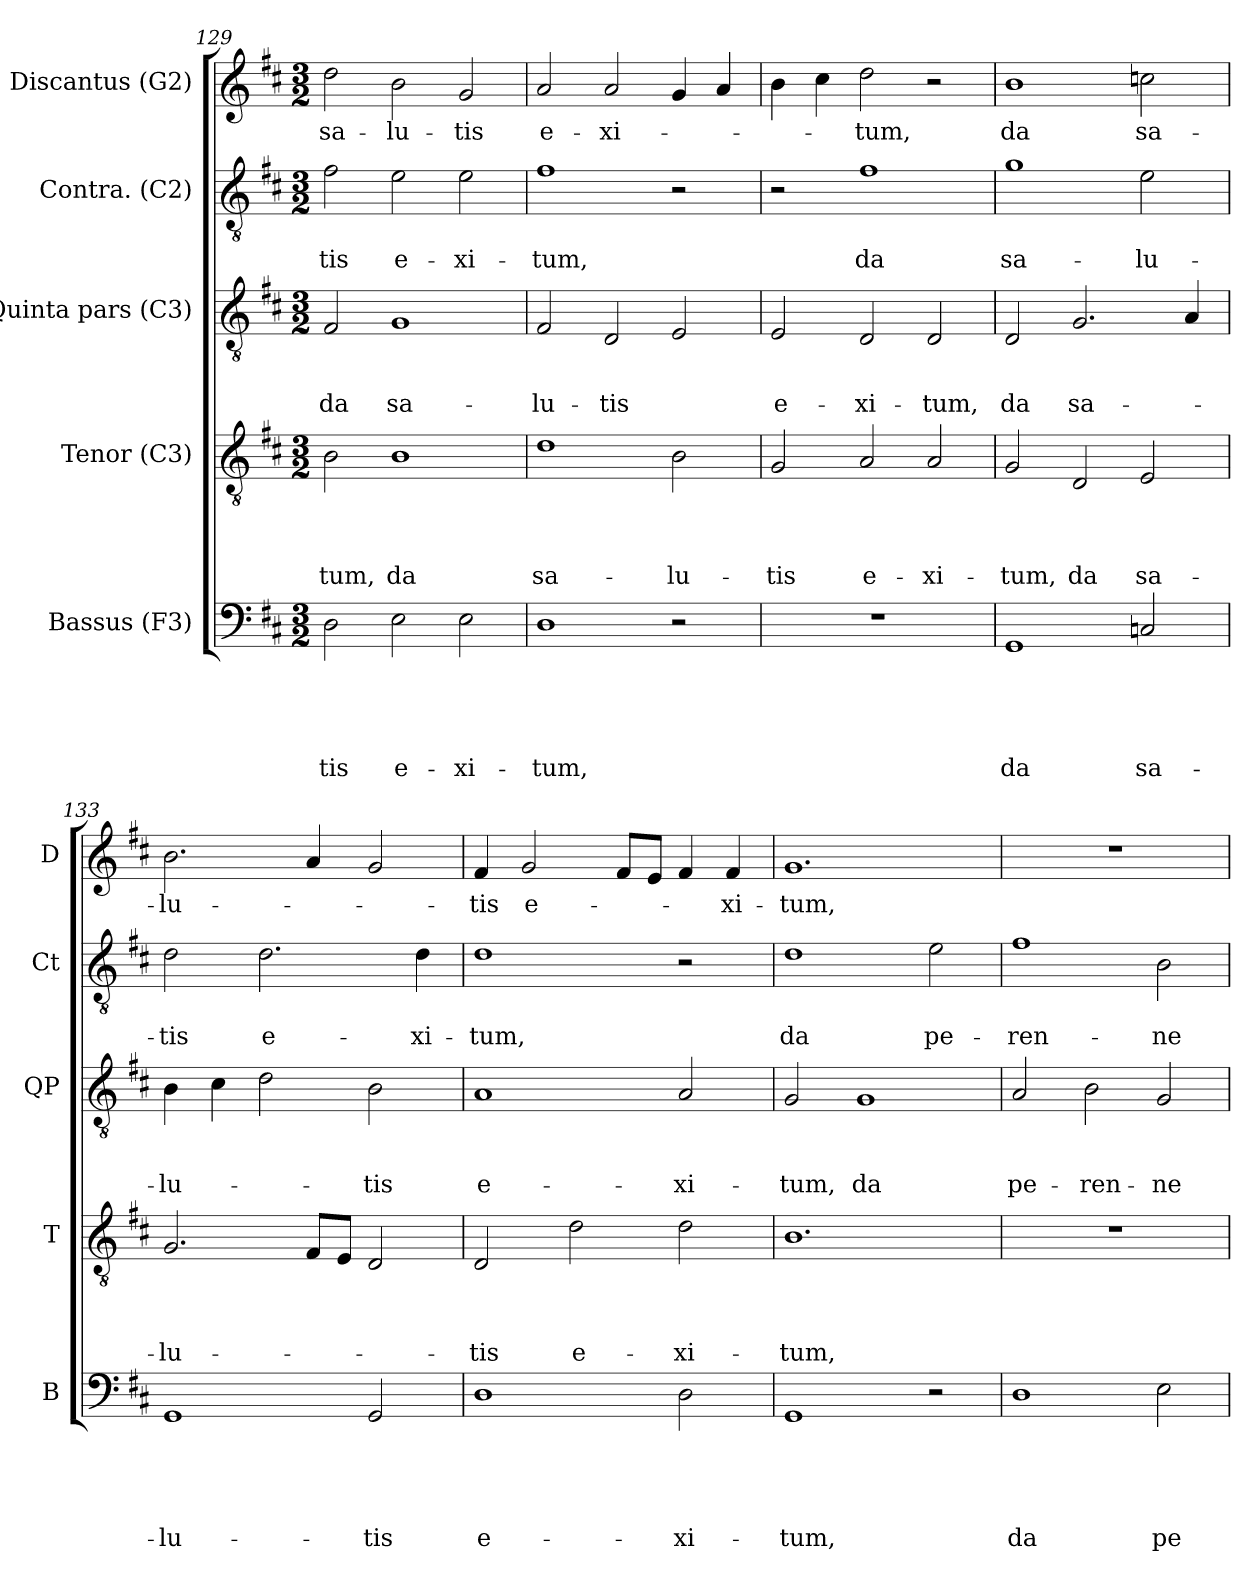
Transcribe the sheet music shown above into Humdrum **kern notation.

**kern	**text	**text	**text	**text	**text	**kern	**text	**text	**text	**text	**kern	**text	**text	**text	**kern	**text	**text	**kern	**text
*part5	*part5	*part5	*part5	*part5	*part5	*part4	*part4	*part4	*part4	*part4	*part3	*part3	*part3	*part3	*part2	*part2	*part2	*part1	*part1
*staff5	*staff5	*staff5	*staff5	*staff5	*staff5	*staff4	*staff4	*staff4	*staff4	*staff4	*staff3	*staff3	*staff3	*staff3	*staff2	*staff2	*staff2	*staff1	*staff1
*I"Bassus (F3)	*	*	*	*	*	*I"Tenor (C3)	*	*	*	*	*I"Quinta pars (C3)	*	*	*	*I"Contra. (C2)	*	*	*I"Discantus (G2)	*
*I'B	*	*	*	*	*	*I'T	*	*	*	*	*I'QP	*	*	*	*I'Ct	*	*	*I'D	*
*clefF4	*	*	*	*	*	*clefGv2	*	*	*	*	*clefGv2	*	*	*	*clefGv2	*	*	*clefG2	*
*k[f#c#]	*	*	*	*	*	*k[f#c#]	*	*	*	*	*k[f#c#]	*	*	*	*k[f#c#]	*	*	*k[f#c#]	*
*D:	*	*	*	*	*	*D:	*	*	*	*	*D:	*	*	*	*D:	*	*	*D:	*
*M3/2	*	*	*	*	*	*M3/2	*	*	*	*	*M3/2	*	*	*	*M3/2	*	*	*M3/2	*
=129	=129	=129	=129	=129	=129	=129	=129	=129	=129	=129	=129	=129	=129	=129	=129	=129	=129	=129	=129
!	!	!	!	!	!LO:LY:b	!	!	!	!	!LO:LY:b	!	!	!	!LO:LY:b	!	!	!LO:LY:b	!	!LO:LY:b
2D\	.	.	.	.	-tis	2B\	.	.	.	-tum,	2F#/	.	.	da	2f#\	.	-tis	2dd\	sa-
!	!	!	!	!	!LO:LY:b	!	!	!	!	!LO:LY:b	!	!	!	!LO:LY:b	!	!	!LO:LY:b	!	!LO:LY:b
2E\	.	.	.	.	e-	1B	.	.	.	da	1G	.	.	sa-	2e\	.	e-	2b\	-lu-
!	!	!	!	!	!LO:LY:b	!	!	!	!	!	!	!	!	!	!	!	!LO:LY:b	!	!LO:LY:b
2E\	.	.	.	.	-xi-	.	.	.	.	.	.	.	.	.	2e\	.	-xi-	2g/	-tis
=130	=130	=130	=130	=130	=130	=130	=130	=130	=130	=130	=130	=130	=130	=130	=130	=130	=130	=130	=130
!	!	!	!	!	!LO:LY:b	!	!	!	!	!LO:LY:b	!	!	!	!LO:LY:b	!	!	!LO:LY:b	!	!LO:LY:b
1D	.	.	.	.	-tum,	1d	.	.	.	sa-	2F#/	.	.	-lu-	1f#	.	-tum,	2a/	e-
!	!	!	!	!	!	!	!	!	!	!	!	!	!	!LO:LY:b	!	!	!	!	!LO:LY:b
.	.	.	.	.	.	.	.	.	.	.	2D/	.	.	-tis	.	.	.	2a/	-xi-
!	!	!	!	!	!	!	!	!	!	!LO:LY:b	!	!	!	!	!	!	!	!	!
2r	.	.	.	.	.	2B\	.	.	.	-lu-	2E/	.	.	.	2r	.	.	4g/	.
.	.	.	.	.	.	.	.	.	.	.	.	.	.	.	.	.	.	4a/	.
=131	=131	=131	=131	=131	=131	=131	=131	=131	=131	=131	=131	=131	=131	=131	=131	=131	=131	=131	=131
!LO:N:vis=1	!	!	!	!	!	!	!	!	!	!LO:LY:b	!	!	!	!LO:LY:b	!	!	!	!	!
1.r	.	.	.	.	.	2G/	.	.	.	-tis	2E/	.	.	e-	2r	.	.	4b\	.
.	.	.	.	.	.	.	.	.	.	.	.	.	.	.	.	.	.	4cc#\	.
!	!	!	!	!	!	!	!	!	!	!LO:LY:b	!	!	!	!LO:LY:b	!	!	!LO:LY:b	!	!LO:LY:b
.	.	.	.	.	.	2A/	.	.	.	e-	2D/	.	.	-xi-	1f#	.	da	2dd\	-tum,
!	!	!	!	!	!	!	!	!	!	!LO:LY:b	!	!	!	!LO:LY:b	!	!	!	!	!
.	.	.	.	.	.	2A/	.	.	.	-xi-	2D/	.	.	-tum,	.	.	.	2r	.
=132	=132	=132	=132	=132	=132	=132	=132	=132	=132	=132	=132	=132	=132	=132	=132	=132	=132	=132	=132
!	!	!	!	!	!LO:LY:b	!	!	!	!	!LO:LY:b	!	!	!	!LO:LY:b	!	!	!LO:LY:b	!	!LO:LY:b
1GG	.	.	.	.	da	2G/	.	.	.	-tum,	2D/	.	.	da	1g	.	sa-	1b	da
!	!	!	!	!	!	!	!	!	!	!LO:LY:b	!	!	!	!LO:LY:b	!	!	!	!	!
.	.	.	.	.	.	2D/	.	.	.	da	2.G/	.	.	sa-	.	.	.	.	.
!	!	!	!	!	!LO:LY:b	!	!	!	!	!LO:LY:b	!	!	!	!	!	!	!LO:LY:b	!	!LO:LY:b
2Cn/	.	.	.	.	sa-	2E/	.	.	.	sa-	.	.	.	.	2e\	.	-lu-	2ccn\	sa-
.	.	.	.	.	.	.	.	.	.	.	4A/	.	.	.	.	.	.	.	.
!!LO:PB:g=z
=133	=133	=133	=133	=133	=133	=133	=133	=133	=133	=133	=133	=133	=133	=133	=133	=133	=133	=133	=133
!	!	!	!	!	!LO:LY:b	!	!	!	!	!LO:LY:b	!	!	!	!LO:LY:b	!	!	!LO:LY:b	!	!LO:LY:b
1GG	.	.	.	.	-lu-	2.G/	.	.	.	-lu-	4B\	.	.	-lu-	2d\	.	-tis	2.b\	-lu-
.	.	.	.	.	.	.	.	.	.	.	4c#\	.	.	.	.	.	.	.	.
!	!	!	!	!	!	!	!	!	!	!	!	!	!	!	!	!	!LO:LY:b	!	!
.	.	.	.	.	.	.	.	.	.	.	2d\	.	.	.	2.d\	.	e-	.	.
.	.	.	.	.	.	8F#/L	.	.	.	.	.	.	.	.	.	.	.	4a/	.
.	.	.	.	.	.	8E/J	.	.	.	.	.	.	.	.	.	.	.	.	.
!	!	!	!	!	!LO:LY:b	!	!	!	!	!	!	!	!	!LO:LY:b	!	!	!	!	!
2GG/	.	.	.	.	-tis	2D/	.	.	.	.	2B\	.	.	-tis	.	.	.	2g/	.
!	!	!	!	!	!	!	!	!	!	!	!	!	!	!	!	!	!LO:LY:b	!	!
.	.	.	.	.	.	.	.	.	.	.	.	.	.	.	4d\	.	-xi-	.	.
=134	=134	=134	=134	=134	=134	=134	=134	=134	=134	=134	=134	=134	=134	=134	=134	=134	=134	=134	=134
!	!	!	!	!	!LO:LY:b:rj	!	!	!	!	!LO:LY:b	!	!	!	!LO:LY:b:rj	!	!	!LO:LY:b	!	!LO:LY:b
1D	.	.	.	.	e-	2D/	.	.	.	-tis	1A	.	.	e-	1d	.	-tum,	4f#/	-tis
!	!	!	!	!	!	!	!	!	!	!	!	!	!	!	!	!	!	!	!LO:LY:b:rj
.	.	.	.	.	.	.	.	.	.	.	.	.	.	.	.	.	.	2g/	e-
!	!	!	!	!	!	!	!	!	!	!LO:LY:b	!	!	!	!	!	!	!	!	!
.	.	.	.	.	.	2d\	.	.	.	e-	.	.	.	.	.	.	.	.	.
.	.	.	.	.	.	.	.	.	.	.	.	.	.	.	.	.	.	8f#/L	.
.	.	.	.	.	.	.	.	.	.	.	.	.	.	.	.	.	.	8e/J	.
!	!	!	!	!	!LO:LY:b	!	!	!	!	!LO:LY:b	!	!	!	!LO:LY:b	!	!	!	!	!
2D\	.	.	.	.	-xi-	2d\	.	.	.	-xi-	2A/	.	.	-xi-	2r	.	.	4f#/	.
!	!	!	!	!	!	!	!	!	!	!	!	!	!	!	!	!	!	!	!LO:LY:b
.	.	.	.	.	.	.	.	.	.	.	.	.	.	.	.	.	.	4f#/	-xi-
=135	=135	=135	=135	=135	=135	=135	=135	=135	=135	=135	=135	=135	=135	=135	=135	=135	=135	=135	=135
!	!	!	!	!	!LO:LY:b	!	!	!	!	!LO:LY:b	!	!	!	!LO:LY:b	!	!	!LO:LY:b	!	!LO:LY:b
1GG	.	.	.	.	-tum,	1.B	.	.	.	-tum,	2G/	.	.	-tum,	1d	.	da	1.g	-tum,
!	!	!	!	!	!	!	!	!	!	!	!	!	!	!LO:LY:b	!	!	!	!	!
.	.	.	.	.	.	.	.	.	.	.	1G	.	.	da	.	.	.	.	.
!	!	!	!	!	!	!	!	!	!	!	!	!	!	!	!	!	!LO:LY:b	!	!
2r	.	.	.	.	.	.	.	.	.	.	.	.	.	.	2e\	.	pe-	.	.
=136	=136	=136	=136	=136	=136	=136	=136	=136	=136	=136	=136	=136	=136	=136	=136	=136	=136	=136	=136
!	!	!	!	!	!LO:LY:b	!LO:N:vis=1	!	!	!	!	!	!	!	!LO:LY:b	!	!	!LO:LY:b	!LO:N:vis=1	!
1D	.	.	.	.	da	1.r	.	.	.	.	2A/	.	.	pe-	1f#	.	-ren-	1.r	.
!	!	!	!	!	!	!	!	!	!	!	!	!	!	!LO:LY:b	!	!	!	!	!
.	.	.	.	.	.	.	.	.	.	.	2B\	.	.	-ren-	.	.	.	.	.
!	!	!	!	!	!LO:LY:b	!	!	!	!	!	!	!	!	!LO:LY:b	!	!	!LO:LY:b	!	!
2E\	.	.	.	.	pe-	.	.	.	.	.	2G/	.	.	-ne	2B\	.	-ne	.	.
=	=	=	=	=	=	=	=	=	=	=	=	=	=	=	=	=	=	=	=
*-	*-	*-	*-	*-	*-	*-	*-	*-	*-	*-	*-	*-	*-	*-	*-	*-	*-	*-	*-
